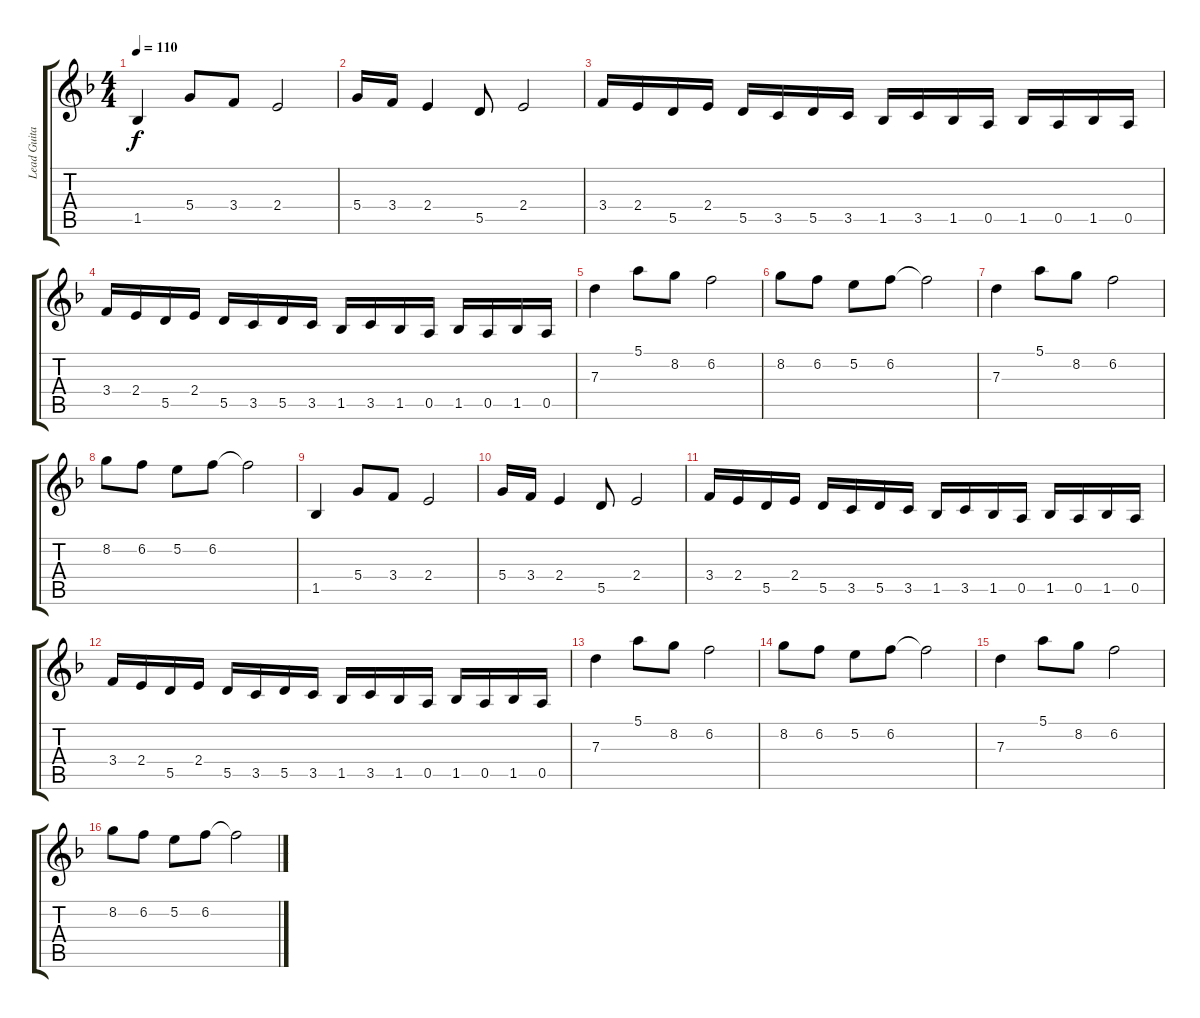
\track ("Lead Guitar" "Lead Guita") {instrument distortionguitar}
\staff {score tabs}
\tuning (E4 B3 G3 D3 A2 D2) {hide}
\ts (4 4)
\tempo 110
\clef g2
\ks dminor
1.5.4{dy f} 5.4.8 3.4.8 2.4.2 |
5.4.16 3.4.16 2.4.4 5.5.8 2.4.2 |
3.4.16 2.4.16 5.5.16 2.4.16 5.5.16 3.5.16 5.5.16 3.5.16 1.5.16 3.5.16 1.5.16 0.5.16 1.5.16 0.5.16 1.5.16 0.5.16 |
3.4.16 2.4.16 5.5.16 2.4.16 5.5.16 3.5.16 5.5.16 3.5.16 1.5.16 3.5.16 1.5.16 0.5.16 1.5.16 0.5.16 1.5.16 0.5.16 |
7.3.4 5.1.8 8.2.8 6.2.2 |
8.2.8 6.2.8 5.2.8 6.2.8 6.2{t}.2 |
7.3.4 5.1.8 8.2.8 6.2.2 |
8.2.8 6.2.8 5.2.8 6.2.8 6.2{t}.2 |
1.5.4 5.4.8 3.4.8 2.4.2 |
5.4.16 3.4.16 2.4.4 5.5.8 2.4.2 |
3.4.16 2.4.16 5.5.16 2.4.16 5.5.16 3.5.16 5.5.16 3.5.16 1.5.16 3.5.16 1.5.16 0.5.16 1.5.16 0.5.16 1.5.16 0.5.16 |
3.4.16 2.4.16 5.5.16 2.4.16 5.5.16 3.5.16 5.5.16 3.5.16 1.5.16 3.5.16 1.5.16 0.5.16 1.5.16 0.5.16 1.5.16 0.5.16 |
7.3.4 5.1.8 8.2.8 6.2.2 |
8.2.8 6.2.8 5.2.8 6.2.8 6.2{t}.2 |
7.3.4 5.1.8 8.2.8 6.2.2 |
8.2.8 6.2.8 5.2.8 6.2.8 6.2{t}.2
